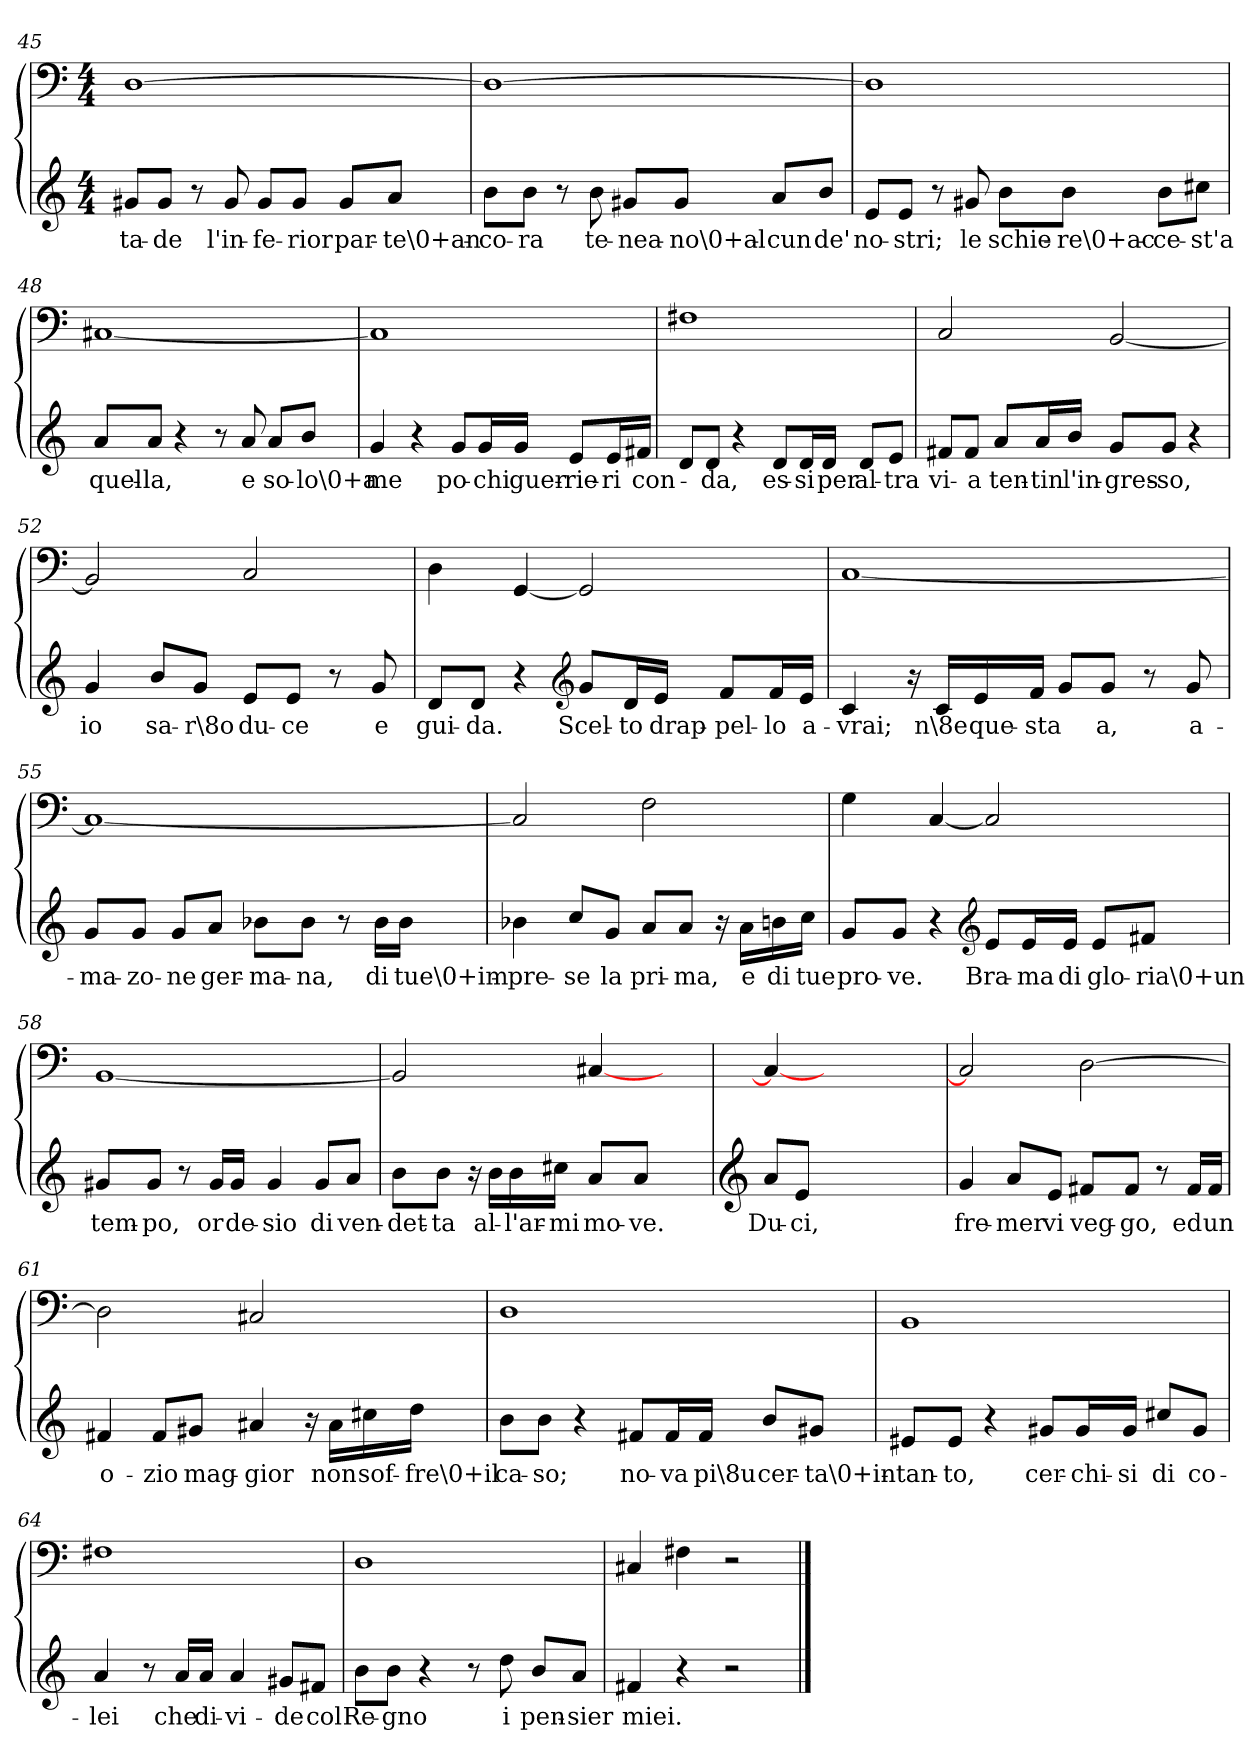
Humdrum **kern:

**kern	**text	**kern
*part1	*part1	*part1
*staff2	*staff2	*staff1
*clefG2	*	*clefF4
*k[]	*	*k[]
*C:	*	*C:
*M4/4	*	*M4/4
=45	=45	=45
8g#X/L	-ta-	[1D\
8g#/J	-de	.
8r	.	.
8g#/	l'in-	.
8g#/L	-fe-	.
8g#/J	-rior	.
8g#/L	par-	.
8a/J	-te\0+an-	.
=46	=46	=46
8b\L	-co-	1D\_
8b\J	-ra	.
8r	.	.
8b\	te-	.
8g#X/L	-nea-	.
8g#/J	-no\0+al-	.
8a/L	-cun	.
8b/J	de'	.
=47	=47	=47
8e/L	no-	1D\]
8e/J	-stri;	.
8r	.	.
8g#X/	le	.
8b\L	schie-	.
8b\J	-re\0+ac-	.
8b\L	-ce-	.
8cc#X\J	-st'a	.
=48	=48	=48
8a/L	quel-	[1C#X/
8a/J	-la,	.
4r	.	.
8r	.	.
8a/	e	.
8a/L	so-	.
8b/J	-lo\0+a	.
=49	=49	=49
4g/	me	1C#/]
4r	.	.
8g/L	po-	.
16g/L	-chi	.
16g/JJ	guer-	.
8e/L	-rie-	.
16e/L	-ri	.
16f#X/JJ	con-	.
=50	=50	=50
8d/L	.	1F#X\
8d/J	-da,	.
4r	.	.
8d/L	es-	.
16d/L	-si	.
16d/JJ	per	.
8d/L	al-	.
8e/J	-tra	.
=51	=51	=51
8f#X/L	vi-	2C/
8f#/J	-a	.
8a/L	ten-	.
16a/L	-tin	.
16b/JJ	l'in-	.
8g/L	-gres-	[2BB/
8g/J	-so,	.
4r	.	.
=52	=52	=52
4g/	io	2BB/]
8b/L	sa-	.
8g/J	-r\8o	.
8e/L	du-	2C/
8e/J	-ce	.
8r	.	.
8g/	e	.
=53	=53	=53
8d/L	gui-	4D\
8d/J	-da.	.
4r	.	[4GG/
*clefG2	*	*
8g/L	Scel-	2GG/]
16d/L	-to	.
16e/JJ	drap-	.
8f/L	-pel-	.
16f/L	-lo	.
16e/JJ	a-	.
=54	=54	=54
4c/	-vrai;	[1C/
16r	.	.
16c/LL	n\8e	.
16e/	que-	.
16f/JJ	-sta	.
8g/L	.	.
8g/J	a,	.
8r	.	.
8g/	a-	.
=55	=55	=55
8g/L	-ma-	1C/_
8g/J	-zo-	.
8g/L	-ne	.
8a/J	ger-	.
8b-X\L	-ma-	.
8b-\J	-na,	.
8r	.	.
16b-\LL	di	.
16b-\JJ	tue\0+im-	.
=56	=56	=56
4b-X\	-pre-	2C/]
8cc/L	-se	.
8g/J	la	.
8a/L	pri-	2F\
8a/J	-ma,	.
16r	.	.
16a\LL	e	.
16bn\	di	.
16cc\JJ	tue	.
=57	=57	=57
8g/L	pro-	4G\
8g/J	-ve.	.
4r	.	[4C/
*clefG2	*	*
8e/L	Bra-	2C/]
16e/L	-ma	.
16e/JJ	di	.
8e/L	glo-	.
8f#X/J	-ria\0+un	.
=58	=58	=58
8g#X/L	tem-	[1BB/
8g#/J	-po,	.
8r	.	.
16g#/LL	or	.
16g#/JJ	de-	.
4g#/	-sio	.
8g#/L	di	.
8a/J	ven-	.
=59	=59	=59
8b\L	-det-	2BB/]
8b\J	-ta	.
16r	.	.
16b\LL	al-	.
16b\	-l'ar-	.
16cc#X\JJ	-mi	.
8a/L	mo-	[4C#X/
8a/J	-ve.	.
4ryy	.	4ryy
=	=	=
*clefG2	*	*
8a/L	Du-	4C#/_
8e/J	-ci,	.
2ryy	.	2ryy
4ryy	.	4ryy
=60	=60	=60
4g/	fre-	2C#/]
8a/L	-mer	.
8e/J	vi	.
8f#X/L	veg-	[2D\
8f#/J	-go,	.
8r	.	.
16f#/LL	ed	.
16f#/JJ	un	.
=61	=61	=61
4f#X/	o-	2D\]
8f#/L	-zio	.
8g#X/J	mag-	.
4a#X/	-gior	2C#X/
16r	.	.
16a#\LL	non	.
16cc#X\	sof-	.
16dd\JJ	-fre\0+il	.
=62	=62	=62
8b\L	ca-	1D\
8b\J	-so;	.
4r	.	.
8f#X/L	no-	.
16f#/L	-va	.
16f#/JJ	pi\8u	.
8b/L	cer-	.
8g#X/J	-ta\0+in-	.
=63	=63	=63
8e#X/L	-tan-	1BB/
8e#/J	-to,	.
4r	.	.
8g#X/L	cer-	.
16g#/L	-chi-	.
16g#/JJ	-si	.
8cc#X/L	di	.
8g#/J	co-	.
=64	=64	=64
4a/	-lei	1F#X\
8r	.	.
16a/LL	che	.
16a/JJ	di-	.
4a/	-vi-	.
8g#X/L	-de	.
8f#X/J	col	.
=65	=65	=65
8b\L	Re-	1D\
8b\J	-gno	.
4r	.	.
8r	.	.
8dd\	i	.
8b/L	pen-	.
8a/J	-sier	.
=66	=66	=66
4f#X/	miei.	4C#X/
4r	.	4F#X\
2r	.	2r
==	==	==
*-	*-	*-
